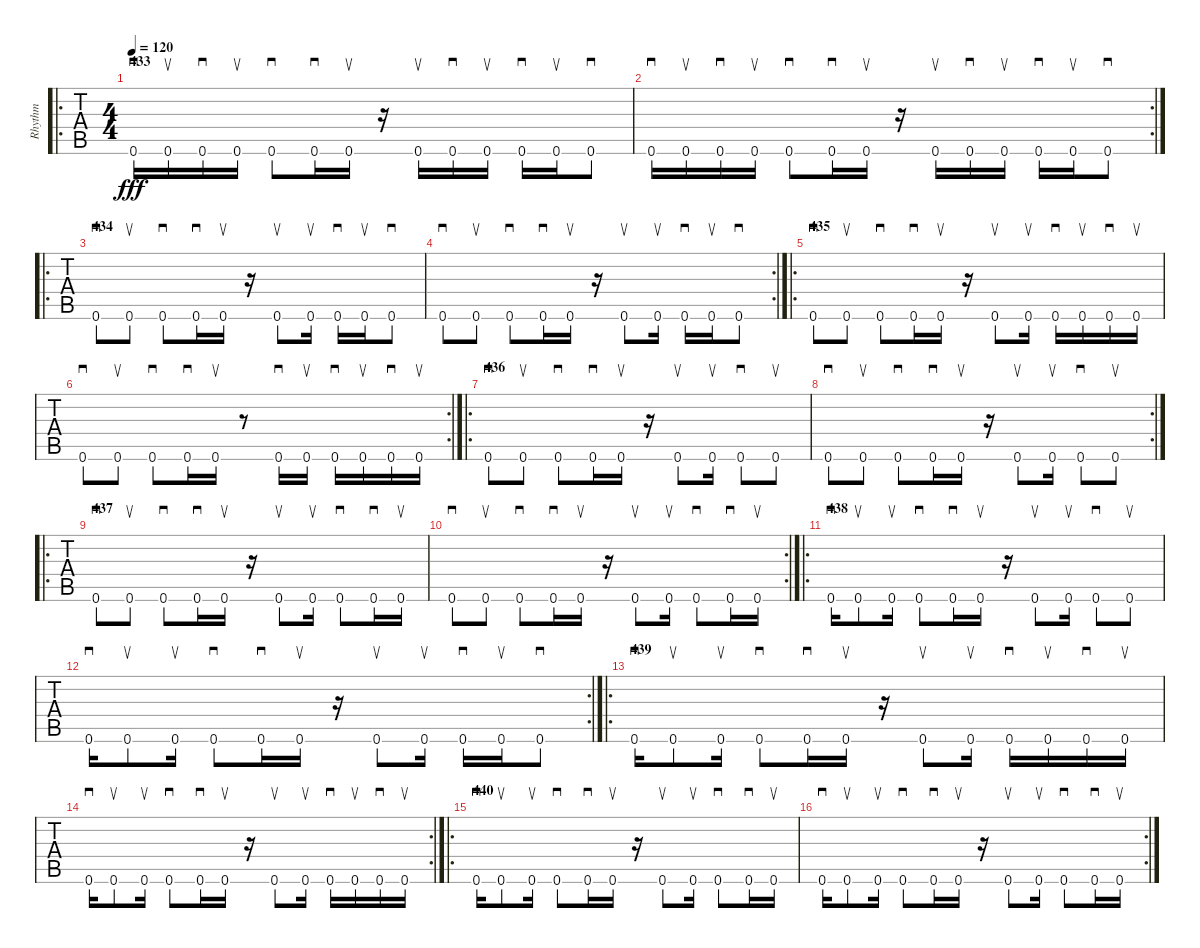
\track ("Rhythm" "Rhythm") {instrument acousticguitarsteel}
\staff {tabs}
\tuning (E4 B3 G3 D3 A2 E2) {hide}
\ro
\ts (4 4)
\section ("" "433")
\tempo 120
\clef g2
\ks c
0.6.16{sd dy fff} 0.6.16{su} 0.6.16{sd} 0.6.16{su} 0.6.8{sd} 0.6.16{sd} 0.6.16{su} r.16 0.6.16{su} 0.6.16{sd} 0.6.16{su} 0.6.16{sd} 0.6.16{su} 0.6.8{sd} |
\rc 2
0.6.16{sd} 0.6.16{su} 0.6.16{sd} 0.6.16{su} 0.6.8{sd} 0.6.16{sd} 0.6.16{su} r.16 0.6.16{su} 0.6.16{sd} 0.6.16{su} 0.6.16{sd} 0.6.16{su} 0.6.8{sd} |
\ro
\section ("" "434")
0.6.8{sd} 0.6.8{su} 0.6.8{sd} 0.6.16{sd} 0.6.16{su} r.16 0.6.8{su} 0.6.16{su} 0.6.16{sd} 0.6.16{su} 0.6.8{sd} |
\rc 2
0.6.8{sd} 0.6.8{su} 0.6.8{sd} 0.6.16{sd} 0.6.16{su} r.16 0.6.8{su} 0.6.16{su} 0.6.16{sd} 0.6.16{su} 0.6.8{sd} |
\ro
\section ("" "435")
0.6.8{sd} 0.6.8{su} 0.6.8{sd} 0.6.16{sd} 0.6.16{su} r.16 0.6.8{su} 0.6.16{su} 0.6.16{sd} 0.6.16{su} 0.6.16{sd} 0.6.16{su} |
\rc 2
0.6.8{sd} 0.6.8{su} 0.6.8{sd} 0.6.16{sd} 0.6.16{su} r.8 0.6.16{sd} 0.6.16{su} 0.6.16{sd} 0.6.16{su} 0.6.16{sd} 0.6.16{su} |
\ro
\section ("" "436")
0.6.8{sd} 0.6.8{su} 0.6.8{sd} 0.6.16{sd} 0.6.16{su} r.16 0.6.8{su} 0.6.16{su} 0.6.8{sd} 0.6.8{su} |
\rc 2
0.6.8{sd} 0.6.8{su} 0.6.8{sd} 0.6.16{sd} 0.6.16{su} r.16 0.6.8{su} 0.6.16{su} 0.6.8{sd} 0.6.8{su} |
\ro
\section ("" "437")
0.6.8{sd} 0.6.8{su} 0.6.8{sd} 0.6.16{sd} 0.6.16{su} r.16 0.6.8{su} 0.6.16{su} 0.6.8{sd} 0.6.16{sd} 0.6.16{su} |
\rc 2
0.6.8{sd} 0.6.8{su} 0.6.8{sd} 0.6.16{sd} 0.6.16{su} r.16 0.6.8{su} 0.6.16{su} 0.6.8{sd} 0.6.16{sd} 0.6.16{su} |
\ro
\section ("" "438")
0.6.16{sd} 0.6.8{su} 0.6.16{su} 0.6.8{sd} 0.6.16{sd} 0.6.16{su} r.16 0.6.8{su} 0.6.16{su} 0.6.8{sd} 0.6.8{su} |
\rc 2
0.6.16{sd} 0.6.8{su} 0.6.16{su} 0.6.8{sd} 0.6.16{sd} 0.6.16{su} r.16 0.6.8{su} 0.6.16{su} 0.6.16{sd} 0.6.16{su} 0.6.8{sd} |
\ro
\section ("" "439")
0.6.16{sd} 0.6.8{su} 0.6.16{su} 0.6.8{sd} 0.6.16{sd} 0.6.16{su} r.16 0.6.8{su} 0.6.16{su} 0.6.16{sd} 0.6.16{su} 0.6.16{sd} 0.6.16{su} |
\rc 2
0.6.16{sd} 0.6.8{su} 0.6.16{su} 0.6.8{sd} 0.6.16{sd} 0.6.16{su} r.16 0.6.8{su} 0.6.16{su} 0.6.16{sd} 0.6.16{su} 0.6.16{sd} 0.6.16{su} |
\ro
\section ("" "440")
0.6.16{sd} 0.6.8{su} 0.6.16{su} 0.6.8{sd} 0.6.16{sd} 0.6.16{su} r.16 0.6.8{su} 0.6.16{su} 0.6.8{sd} 0.6.16{sd} 0.6.16{su} |
\rc 2
0.6.16{sd} 0.6.8{su} 0.6.16{su} 0.6.8{sd} 0.6.16{sd} 0.6.16{su} r.16 0.6.8{su} 0.6.16{su} 0.6.8{sd} 0.6.16{sd} 0.6.16{su}
